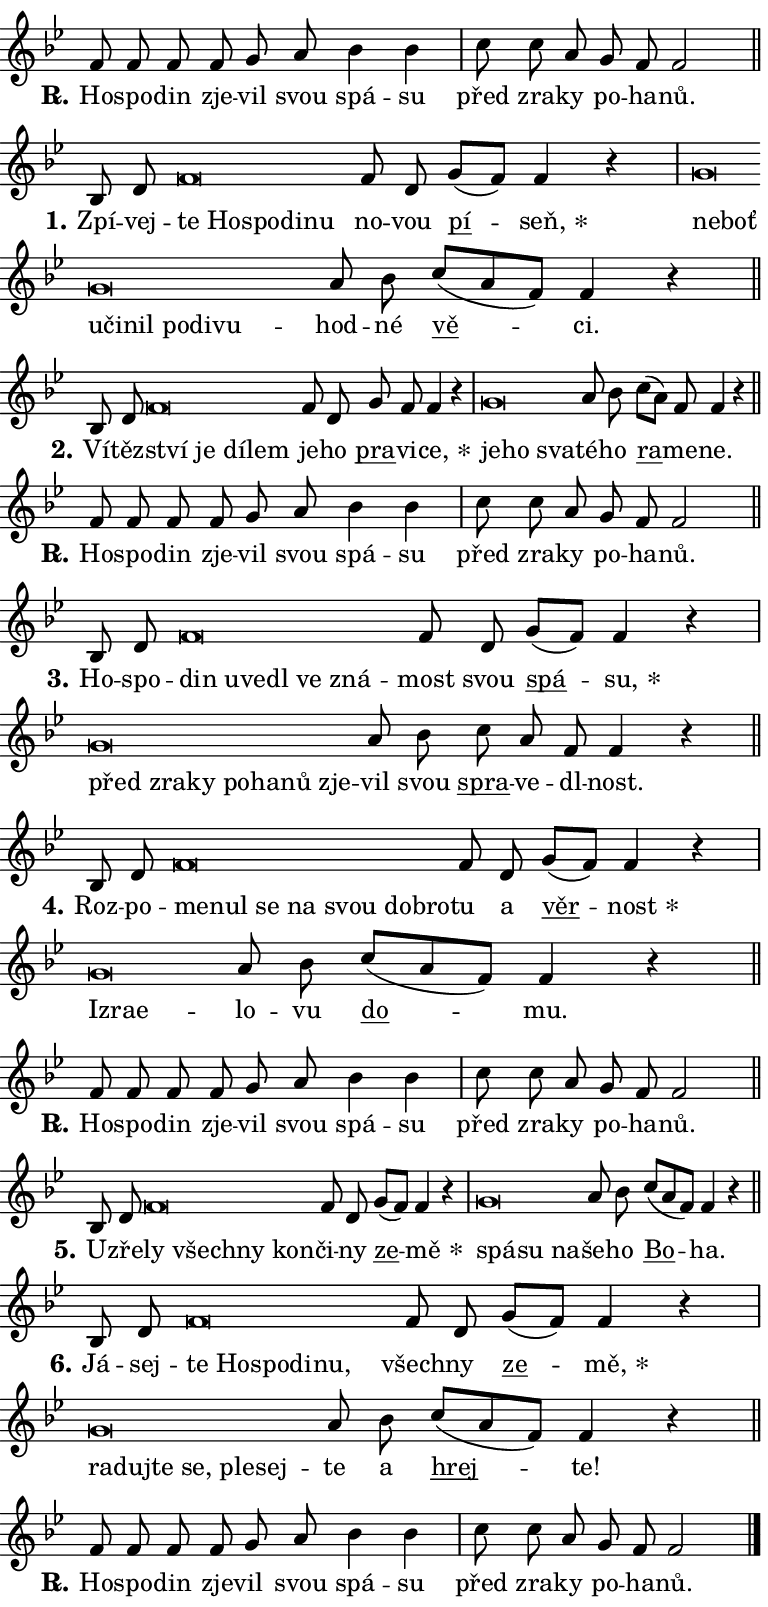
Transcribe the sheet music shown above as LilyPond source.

\version "2.24.0"
\header { tagline = "" }
\paper {
  indent = 0\cm
  top-margin = 0\cm
  right-margin = 0.13\cm % to fit lyric hyphens
  bottom-margin = 0\cm
  left-margin = 0\cm
  paper-width = 13\cm
  page-breaking = #ly:one-page-breaking
  system-system-spacing.basic-distance = #11
  score-system-spacing.basic-distance = #11
  ragged-last = ##f
}


%% Author: Thomas Morley
%% https://lists.gnu.org/archive/html/lilypond-user/2020-05/msg00002.html
#(define (line-position grob)
"Returns position of @var[grob} in current system:
   @code{'start}, if at first time-step
   @code{'end}, if at last time-step
   @code{'middle} otherwise
"
  (let* ((col (ly:item-get-column grob))
         (ln (ly:grob-object col 'left-neighbor))
         (rn (ly:grob-object col 'right-neighbor))
         (col-to-check-left (if (ly:grob? ln) ln col))
         (col-to-check-right (if (ly:grob? rn) rn col))
         (break-dir-left
           (and
             (ly:grob-property col-to-check-left 'non-musical #f)
             (ly:item-break-dir col-to-check-left)))
         (break-dir-right
           (and
             (ly:grob-property col-to-check-right 'non-musical #f)
             (ly:item-break-dir col-to-check-right))))
        (cond ((eqv? 1 break-dir-left) 'start)
              ((eqv? -1 break-dir-right) 'end)
              (else 'middle))))

#(define (tranparent-at-line-position vctor)
  (lambda (grob)
  "Relying on @code{line-position} select the relevant enry from @var{vctor}.
Used to determine transparency,"
    (case (line-position grob)
      ((end) (not (vector-ref vctor 0)))
      ((middle) (not (vector-ref vctor 1)))
      ((start) (not (vector-ref vctor 2))))))

noteHeadBreakVisibility =
#(define-music-function (break-visibility)(vector?)
"Makes @code{NoteHead}s transparent relying on @var{break-visibility}"
#{
  \override NoteHead.transparent =
    #(tranparent-at-line-position break-visibility)
#})

#(define delete-ledgers-for-transparent-note-heads
  (lambda (grob)
    "Reads whether a @code{NoteHead} is transparent.
If so this @code{NoteHead} is removed from @code{'note-heads} from
@var{grob}, which is supposed to be @code{LedgerLineSpanner}.
As a result ledgers are not printed for this @code{NoteHead}"
    (let* ((nhds-array (ly:grob-object grob 'note-heads))
           (nhds-list
             (if (ly:grob-array? nhds-array)
                 (ly:grob-array->list nhds-array)
                 '()))
           ;; Relies on the transparent-property being done before
           ;; Staff.LedgerLineSpanner.after-line-breaking is executed.
           ;; This is fragile ...
           (to-keep
             (remove
               (lambda (nhd)
                 (ly:grob-property nhd 'transparent #f))
               nhds-list)))
      ;; TODO find a better method to iterate over grob-arrays, similiar
      ;; to filter/remove etc for lists
      ;; For now rebuilt from scratch
      (set! (ly:grob-object grob 'note-heads)  '())
      (for-each
        (lambda (nhd)
          (ly:pointer-group-interface::add-grob grob 'note-heads nhd))
        to-keep))))

squashNotes = {
  \override NoteHead.X-extent = #'(-0.2 . 0.2)
  \override NoteHead.Y-extent = #'(-0.75 . 0)
  \override NoteHead.stencil =
    #(lambda (grob)
       (let ((pos (ly:grob-property grob 'staff-position)))
         (begin
           (if (< pos -7) (display "ERROR: Lower brevis then expected\n") (display ""))
           (if (<= pos -6) ly:text-interface::print ly:note-head::print))))
}
unSquashNotes = {
  \revert NoteHead.X-extent
  \revert NoteHead.Y-extent
  \revert NoteHead.stencil
}

hideNotes = \noteHeadBreakVisibility #begin-of-line-visible
unHideNotes = \noteHeadBreakVisibility #all-visible

% work-around for resetting accidentals
% https://lilypond.org/doc/v2.23/Documentation/notation/displaying-rhythms#unmetered-music
cadenzaMeasure = {
  \cadenzaOff
  \partial 1024 s1024
  \cadenzaOn
}

#(define-markup-command (accent layout props text) (markup?)
  "Underline accented syllable"
  (interpret-markup layout props
    #{\markup \override #'(offset . 4.3) \underline { #text }#}))

responsum = \markup \concat {
  "R" \hspace #-1.05 \path #0.1 #'((moveto 0 0.07) (lineto 0.9 0.8)) \hspace #0.05 "."
}

spaceSize = #0.6828661417322834 % exact space size for TeX Gyre Schola

\layout {
  \context {
    \Staff
    \remove "Time_signature_engraver"
    \override LedgerLineSpanner.after-line-breaking = #delete-ledgers-for-transparent-note-heads
  }
  \context {
    \Lyrics {
      \override LyricSpace.minimum-distance = \spaceSize
      \override LyricText.font-name = #"TeX Gyre Schola"
      \override LyricText.font-size = 1
      \override StanzaNumber.font-name = #"TeX Gyre Schola Bold"
      \override StanzaNumber.font-size = 1
    }
  }
  \context {
    \Score 
    \override NoteHead.text =
      #(lambda (grob) 
        (let ((pos (ly:grob-property grob 'staff-position)))
          #{\markup {
            \combine
              \halign #-0.55 \raise #(if (= pos -6) 0 0.5) \override #'(thickness . 2) \draw-line #'(3.2 . 0)
              \musicglyph "noteheads.sM1"
          }#}))
  }
}

% magnetic-lyrics.ily
%
%   written by
%     Jean Abou Samra <jean@abou-samra.fr>
%     Werner Lemberg <wl@gnu.org>
%
%   adapted by
%     Jiri Hon <jiri.hon@gmail.com>
%
% Version 2022-Apr-15

% https://www.mail-archive.com/lilypond-user@gnu.org/msg149350.html

#(define (Left_hyphen_pointer_engraver context)
   "Collect syllable-hyphen-syllable occurrences in lyrics and store
them in properties.  This engraver only looks to the left.  For
example, if the lyrics input is @code{foo -- bar}, it does the
following.

@itemize @bullet
@item
Set the @code{text} property of the @code{LyricHyphen} grob between
@q{foo} and @q{bar} to @code{foo}.

@item
Set the @code{left-hyphen} property of the @code{LyricText} grob with
text @q{foo} to the @code{LyricHyphen} grob between @q{foo} and
@q{bar}.
@end itemize

Use this auxiliary engraver in combination with the
@code{lyric-@/text::@/apply-@/magnetic-@/offset!} hook."
   (let ((hyphen #f)
         (text #f))
     (make-engraver
      (acknowledgers
       ((lyric-syllable-interface engraver grob source-engraver)
        (set! text grob)))
      (end-acknowledgers
       ((lyric-hyphen-interface engraver grob source-engraver)
        ;(when (not (grob::has-interface grob 'lyric-space-interface))
          (set! hyphen grob)));)
      ((stop-translation-timestep engraver)
       (when (and text hyphen)
         (ly:grob-set-object! text 'left-hyphen hyphen))
       (set! text #f)
       (set! hyphen #f)))))

#(define (lyric-text::apply-magnetic-offset! grob)
   "If the space between two syllables is less than the value in
property @code{LyricText@/.details@/.squash-threshold}, move the right
syllable to the left so that it gets concatenated with the left
syllable.

Use this function as a hook for
@code{LyricText@/.after-@/line-@/breaking} if the
@code{Left_@/hyphen_@/pointer_@/engraver} is active."
   (let ((hyphen (ly:grob-object grob 'left-hyphen #f)))
     (when hyphen
       (let ((left-text (ly:spanner-bound hyphen LEFT)))
         (when (grob::has-interface left-text 'lyric-syllable-interface)
           (let* ((common (ly:grob-common-refpoint grob left-text X))
                  (this-x-ext (ly:grob-extent grob common X))
                  (left-x-ext
                   (begin
                     ;; Trigger magnetism for left-text.
                     (ly:grob-property left-text 'after-line-breaking)
                     (ly:grob-extent left-text common X)))
                  ;; `delta` is the gap width between two syllables.
                  (delta (- (interval-start this-x-ext)
                            (interval-end left-x-ext)))
                  (details (ly:grob-property grob 'details))
                  (threshold (assoc-get 'squash-threshold details 0.2)))
             (when (< delta threshold)
               (let* (;; We have to manipulate the input text so that
                      ;; ligatures crossing syllable boundaries are not
                      ;; disabled.  For languages based on the Latin
                      ;; script this is essentially a beautification.
                      ;; However, for non-Western scripts it can be a
                      ;; necessity.
                      (lt (ly:grob-property left-text 'text))
                      (rt (ly:grob-property grob 'text))
                      (is-space (grob::has-interface hyphen 'lyric-space-interface))
                      (space (if is-space " " ""))
                      (extra-delta (if is-space spaceSize 0))
                      ;; Append new syllable.
                      (ltrt-space (if (and (string? lt) (string? rt))
                                (string-append lt space rt)
                                (make-concat-markup (list lt space rt))))
                      ;; Right-align `ltrt` to the right side.
                      (ltrt-space-markup (grob-interpret-markup
                               grob
                               (make-translate-markup
                                (cons (interval-length this-x-ext) 0)
                                (make-right-align-markup ltrt-space)))))
                 (begin
                   ;; Don't print `left-text`.
                   (ly:grob-set-property! left-text 'stencil #f)
                   ;; Set text and stencil (which holds all collected
                   ;; syllables so far) and shift it to the left.
                   (ly:grob-set-property! grob 'text ltrt-space)
                   (ly:grob-set-property! grob 'stencil ltrt-space-markup)
                   (ly:grob-translate-axis! grob (- (- delta extra-delta)) X))))))))))


#(define (lyric-hyphen::displace-bounds-first grob)
   ;; Make very sure this callback isn't triggered too early.
   (let ((left (ly:spanner-bound grob LEFT))
         (right (ly:spanner-bound grob RIGHT)))
     (ly:grob-property left 'after-line-breaking)
     (ly:grob-property right 'after-line-breaking)
     (ly:lyric-hyphen::print grob)))

squashThreshold = #0.4

\layout {
  \context {
    \Lyrics
    \consists #Left_hyphen_pointer_engraver
    \override LyricText.after-line-breaking =
      #lyric-text::apply-magnetic-offset!
    \override LyricHyphen.stencil = #lyric-hyphen::displace-bounds-first
    \override LyricText.details.squash-threshold = \squashThreshold
    \override LyricHyphen.minimum-distance = 0
    \override LyricHyphen.minimum-length = \squashThreshold
  }
}

squashText = \override LyricText.details.squash-threshold = 9999
unSquashText = \override LyricText.details.squash-threshold = \squashThreshold

leftText = \override LyricText.self-alignment-X = #LEFT
unLeftText = \revert LyricText.self-alignment-X

starOffset = #(lambda (grob) 
                (let ((x_offset (ly:self-alignment-interface::aligned-on-x-parent grob)))
                  (if (= x_offset 0) 0 (+ x_offset 1.2))))

star = #(define-music-function (syllable)(string?)
"Append star separator at the end of a syllable"
#{
  \once \override LyricText.X-offset = #starOffset
  \lyricmode { \markup {
    #syllable
    \override #'((font-name . "TeX Gyre Schola Bold")) \hspace #0.2 \lower #0.65 \larger "*"
  } }
#})

starAccent = #(define-music-function (syllable)(string?)
"Append star separator at the end of a syllable and make accent"
#{
  \once \override LyricText.X-offset = #starOffset
  \lyricmode { \markup {
    \accent #syllable
    \override #'((font-name . "TeX Gyre Schola Bold")) \hspace #0.2 \lower #0.65 \larger "*"
  } }
#})

breath = #(define-music-function (syllable)(string?)
"Append breathing indicator at the end of a syllable"
#{
  \lyricmode { \markup { #syllable "+" } }
#})

optionalBreath = #(define-music-function (syllable)(string?)
"Append optional breathing indicator at the end of a syllable"
#{
  \lyricmode { \markup { #syllable "(+)" } }
#})


\score {
    <<
        \new Voice = "melody" { \cadenzaOn \key bes \major \relative { f'8 f f f g a \bar "" bes4 bes \cadenzaMeasure \bar "|" c8 c a \bar "" g f f2 \cadenzaMeasure \bar "||" \break } }
        \new Lyrics \lyricsto "melody" { \lyricmode { \set stanza = \responsum
Ho -- spo -- din zje -- vil svou spá -- su před zra -- ky po -- ha -- nů. } }
    >>
    \layout {}
}

\score {
    <<
        \new Voice = "melody" { \cadenzaOn \key bes \major \relative { bes8 d \bar "" \squashNotes f\breve*1/16 \hideNotes \breve*1/16 \bar "" \breve*1/16 \bar "" \breve*1/16 \breve*1/16 \bar "" \unHideNotes \unSquashNotes f8 d \bar "" g[( f)] f4 r \cadenzaMeasure \bar "|" \squashNotes g\breve*1/16 \hideNotes \breve*1/16 \bar "" \breve*1/16 \bar "" \breve*1/16 \bar "" \breve*1/16 \bar "" \breve*1/16 \bar "" \breve*1/16 \breve*1/16 \bar "" \unHideNotes \unSquashNotes a8 bes \bar "" c[( a f)] f4 r \cadenzaMeasure \bar "||" \break } }
        \new Lyrics \lyricsto "melody" { \lyricmode { \set stanza = "1."
Zpí -- vej -- \leftText te \squashText Ho -- spo -- di -- nu \unLeftText \unSquashText no -- vou \markup \accent pí -- \star seň, \leftText ne -- \squashText boť u -- či -- nil po -- di -- vu -- \unLeftText \unSquashText hod -- né \markup \accent vě -- ci. } }
    >>
    \layout {}
}

\score {
    <<
        \new Voice = "melody" { \cadenzaOn \key bes \major \relative { bes8 d \bar "" \squashNotes f\breve*1/16 \hideNotes \breve*1/16 \bar "" \breve*1/16 \breve*1/16 \bar "" \unHideNotes \unSquashNotes f8 d \bar "" g f f4 r \cadenzaMeasure \bar "|" \squashNotes g\breve*1/16 \hideNotes \breve*1/16 \breve*1/16 \bar "" \unHideNotes \unSquashNotes a8 bes \bar "" c[( a)] f f4 r \cadenzaMeasure \bar "||" \break } }
        \new Lyrics \lyricsto "melody" { \lyricmode { \set stanza = "2."
Ví -- těz -- \leftText ství \squashText je dí -- lem \unLeftText \unSquashText je -- ho \markup \accent pra -- vi -- \star ce, \leftText je -- \squashText ho sva -- \unLeftText \unSquashText té -- ho \markup \accent ra -- me -- ne. } }
    >>
    \layout {}
}

\score {
    <<
        \new Voice = "melody" { \cadenzaOn \key bes \major \relative { f'8 f f f g a \bar "" bes4 bes \cadenzaMeasure \bar "|" c8 c a \bar "" g f f2 \cadenzaMeasure \bar "||" \break } }
        \new Lyrics \lyricsto "melody" { \lyricmode { \set stanza = \responsum
Ho -- spo -- din zje -- vil svou spá -- su před zra -- ky po -- ha -- nů. } }
    >>
    \layout {}
}

\score {
    <<
        \new Voice = "melody" { \cadenzaOn \key bes \major \relative { bes8 d \bar "" \squashNotes f\breve*1/16 \hideNotes \breve*1/16 \bar "" \breve*1/16 \bar "" \breve*1/16 \bar "" \breve*1/16 \breve*1/16 \bar "" \unHideNotes \unSquashNotes f8 d \bar "" g[( f)] f4 r \cadenzaMeasure \bar "|" \squashNotes g\breve*1/16 \hideNotes \breve*1/16 \bar "" \breve*1/16 \bar "" \breve*1/16 \bar "" \breve*1/16 \bar "" \breve*1/16 \breve*1/16 \bar "" \unHideNotes \unSquashNotes a8 bes \bar "" c a f f4 r \cadenzaMeasure \bar "||" \break } }
        \new Lyrics \lyricsto "melody" { \lyricmode { \set stanza = "3."
Ho -- spo -- \leftText din \squashText u -- ve -- dl ve zná -- \unLeftText \unSquashText most svou \markup \accent spá -- \star su, \leftText před \squashText zra -- ky po -- ha -- nů zje -- \unLeftText \unSquashText vil svou \markup \accent spra -- ve -- dl -- nost. } }
    >>
    \layout {}
}

\score {
    <<
        \new Voice = "melody" { \cadenzaOn \key bes \major \relative { bes8 d \bar "" \squashNotes f\breve*1/16 \hideNotes \breve*1/16 \bar "" \breve*1/16 \bar "" \breve*1/16 \bar "" \breve*1/16 \bar "" \breve*1/16 \breve*1/16 \bar "" \unHideNotes \unSquashNotes f8 d \bar "" g[( f)] f4 r \cadenzaMeasure \bar "|" \squashNotes g\breve*1/16 \hideNotes \breve*1/16 \breve*1/16 \bar "" \unHideNotes \unSquashNotes a8 bes \bar "" c[( a f)] f4 r \cadenzaMeasure \bar "||" \break } }
        \new Lyrics \lyricsto "melody" { \lyricmode { \set stanza = "4."
Roz -- po -- \leftText me -- \squashText nul se na svou dob -- ro -- \unLeftText \unSquashText tu a \markup \accent věr -- \star nost \leftText Iz -- \squashText ra -- e -- \unLeftText \unSquashText lo -- vu \markup \accent do -- mu. } }
    >>
    \layout {}
}

\score {
    <<
        \new Voice = "melody" { \cadenzaOn \key bes \major \relative { f'8 f f f g a \bar "" bes4 bes \cadenzaMeasure \bar "|" c8 c a \bar "" g f f2 \cadenzaMeasure \bar "||" \break } }
        \new Lyrics \lyricsto "melody" { \lyricmode { \set stanza = \responsum
Ho -- spo -- din zje -- vil svou spá -- su před zra -- ky po -- ha -- nů. } }
    >>
    \layout {}
}

\score {
    <<
        \new Voice = "melody" { \cadenzaOn \key bes \major \relative { bes8 d \bar "" \squashNotes f\breve*1/16 \hideNotes \breve*1/16 \bar "" \breve*1/16 \breve*1/16 \bar "" \unHideNotes \unSquashNotes f8 d \bar "" g[( f)] f4 r \cadenzaMeasure \bar "|" \squashNotes g\breve*1/16 \hideNotes \breve*1/16 \breve*1/16 \bar "" \unHideNotes \unSquashNotes a8 bes \bar "" c[( a f)] f4 r \cadenzaMeasure \bar "||" \break } }
        \new Lyrics \lyricsto "melody" { \lyricmode { \set stanza = "5."
U -- zře -- \leftText ly \squashText všech -- ny kon -- \unLeftText \unSquashText či -- ny \markup \accent ze -- \star mě \leftText spá -- \squashText su na -- \unLeftText \unSquashText še -- ho \markup \accent Bo -- ha. } }
    >>
    \layout {}
}

\score {
    <<
        \new Voice = "melody" { \cadenzaOn \key bes \major \relative { bes8 d \bar "" \squashNotes f\breve*1/16 \hideNotes \breve*1/16 \bar "" \breve*1/16 \bar "" \breve*1/16 \breve*1/16 \bar "" \unHideNotes \unSquashNotes f8 d \bar "" g[( f)] f4 r \cadenzaMeasure \bar "|" \squashNotes g\breve*1/16 \hideNotes \breve*1/16 \bar "" \breve*1/16 \bar "" \breve*1/16 \bar "" \breve*1/16 \breve*1/16 \bar "" \unHideNotes \unSquashNotes a8 bes \bar "" c[( a f)] f4 r \cadenzaMeasure \bar "||" \break } }
        \new Lyrics \lyricsto "melody" { \lyricmode { \set stanza = "6."
Já -- sej -- \leftText te \squashText Ho -- spo -- di -- nu, \unLeftText \unSquashText všech -- ny \markup \accent ze -- \star mě, \leftText ra -- \squashText duj -- te se, ple -- sej -- \unLeftText \unSquashText te a \markup \accent hrej -- te! } }
    >>
    \layout {}
}

\score {
    <<
        \new Voice = "melody" { \cadenzaOn \key bes \major \relative { f'8 f f f g a \bar "" bes4 bes \cadenzaMeasure \bar "|" c8 c a \bar "" g f f2 \cadenzaMeasure \bar "||" \break } \bar "|." }
        \new Lyrics \lyricsto "melody" { \lyricmode { \set stanza = \responsum
Ho -- spo -- din zje -- vil svou spá -- su před zra -- ky po -- ha -- nů. } }
    >>
    \layout {}
}
